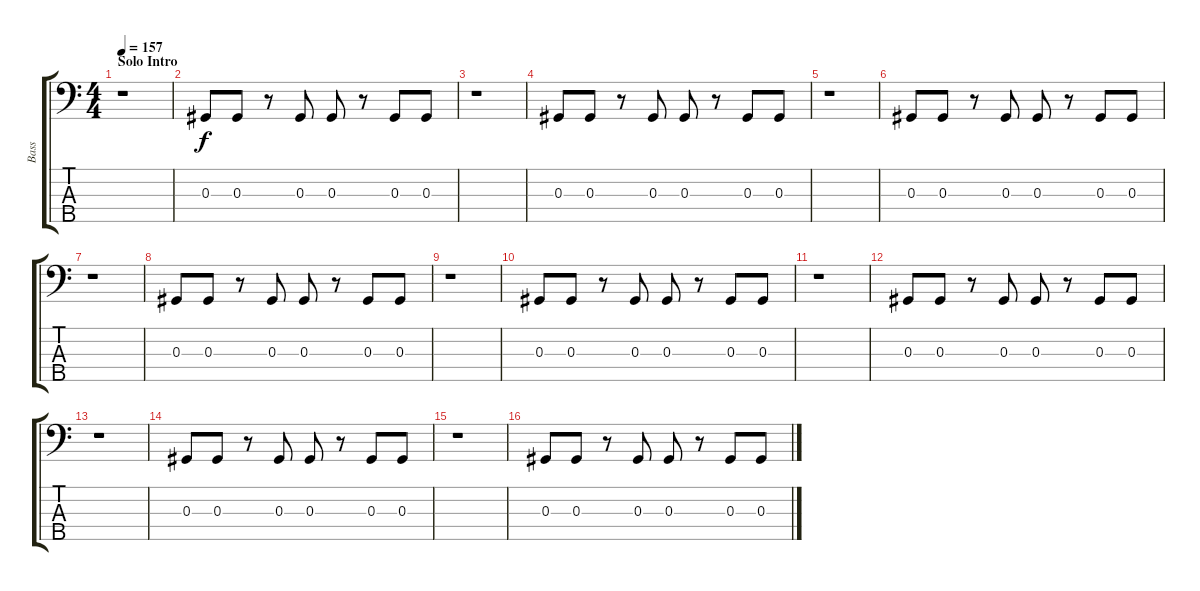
\track ("Bass" "Bass") {instrument electricbassfinger}
\staff {score tabs}
\tuning (Gb2 Db2 Ab1 Eb1 Bb0) {hide}
\ts (4 4)
\section ("" "Solo Intro")
\tempo 157
\clef f4
\ks c
r.1{dy f instrument electricbassfinger} |
0.3.8 0.3.8 r.8 0.3.8 0.3.8 r.8 0.3.8 0.3.8 |
r.1 |
0.3.8 0.3.8 r.8 0.3.8 0.3.8 r.8 0.3.8 0.3.8 |
r.1 |
0.3.8 0.3.8 r.8 0.3.8 0.3.8 r.8 0.3.8 0.3.8 |
r.1 |
0.3.8 0.3.8 r.8 0.3.8 0.3.8 r.8 0.3.8 0.3.8 |
r.1 |
0.3.8 0.3.8 r.8 0.3.8 0.3.8 r.8 0.3.8 0.3.8 |
r.1 |
0.3.8 0.3.8 r.8 0.3.8 0.3.8 r.8 0.3.8 0.3.8 |
r.1 |
0.3.8 0.3.8 r.8 0.3.8 0.3.8 r.8 0.3.8 0.3.8 |
r.1 |
0.3.8 0.3.8 r.8 0.3.8 0.3.8 r.8 0.3.8 0.3.8
